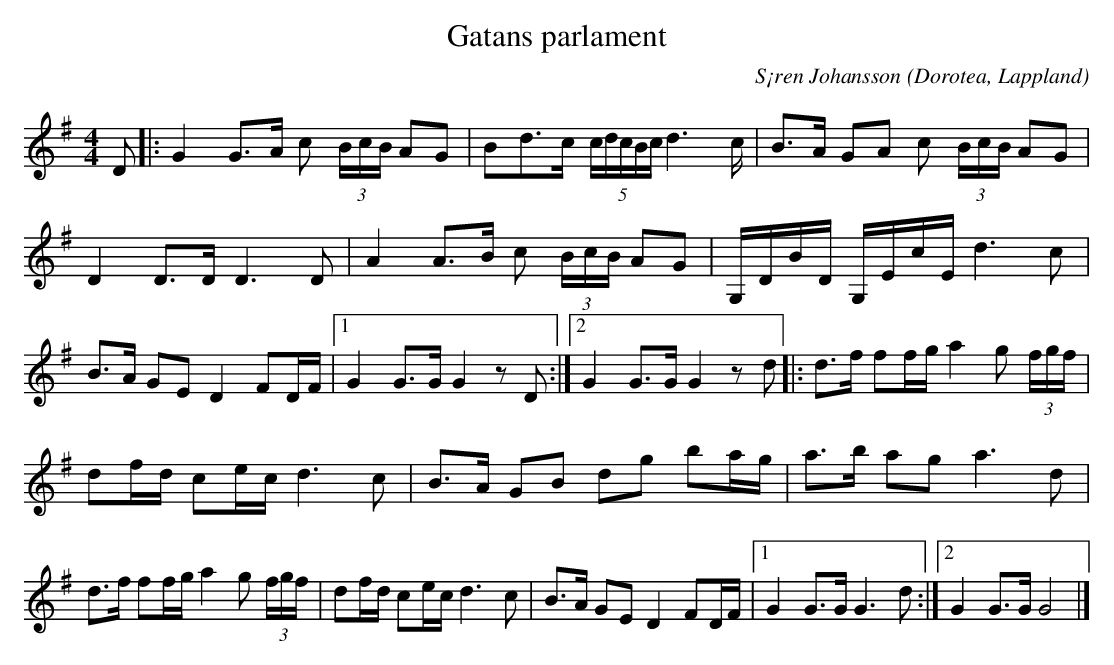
X:1
T:Gatans parlament
C:S¡ren Johansson
O:Dorotea, Lappland
M:4/4
L:1/16
K:G
D2|:G4 G3A c2 (3BcB A2G2|B2d3c (5cdcBc d6 c|B3A G2A2 c2 (3BcB A2G2|D4 D3D D6 D2|A4 A3B c2 (3BcB A2G2|G,DBD G,EcE d6 c2|B3A G2E2 D4 F2DF|1G4 G3G G4 z2 D2 :|2G4 G3G G4 z2 d2|:d3f f2fg a4 g2 (3fgf|d2fd c2ec d6 c2|B3A G2B2 d2g2 b2ag|a3b a2g2 a6 d2|d3f f2fg a4 g2 (3fgf|d2fd c2ec d6 c2|B3A G2E2 D4 F2DF|1 G4 G3G G6 d2:|2G4 G3G G8|]
